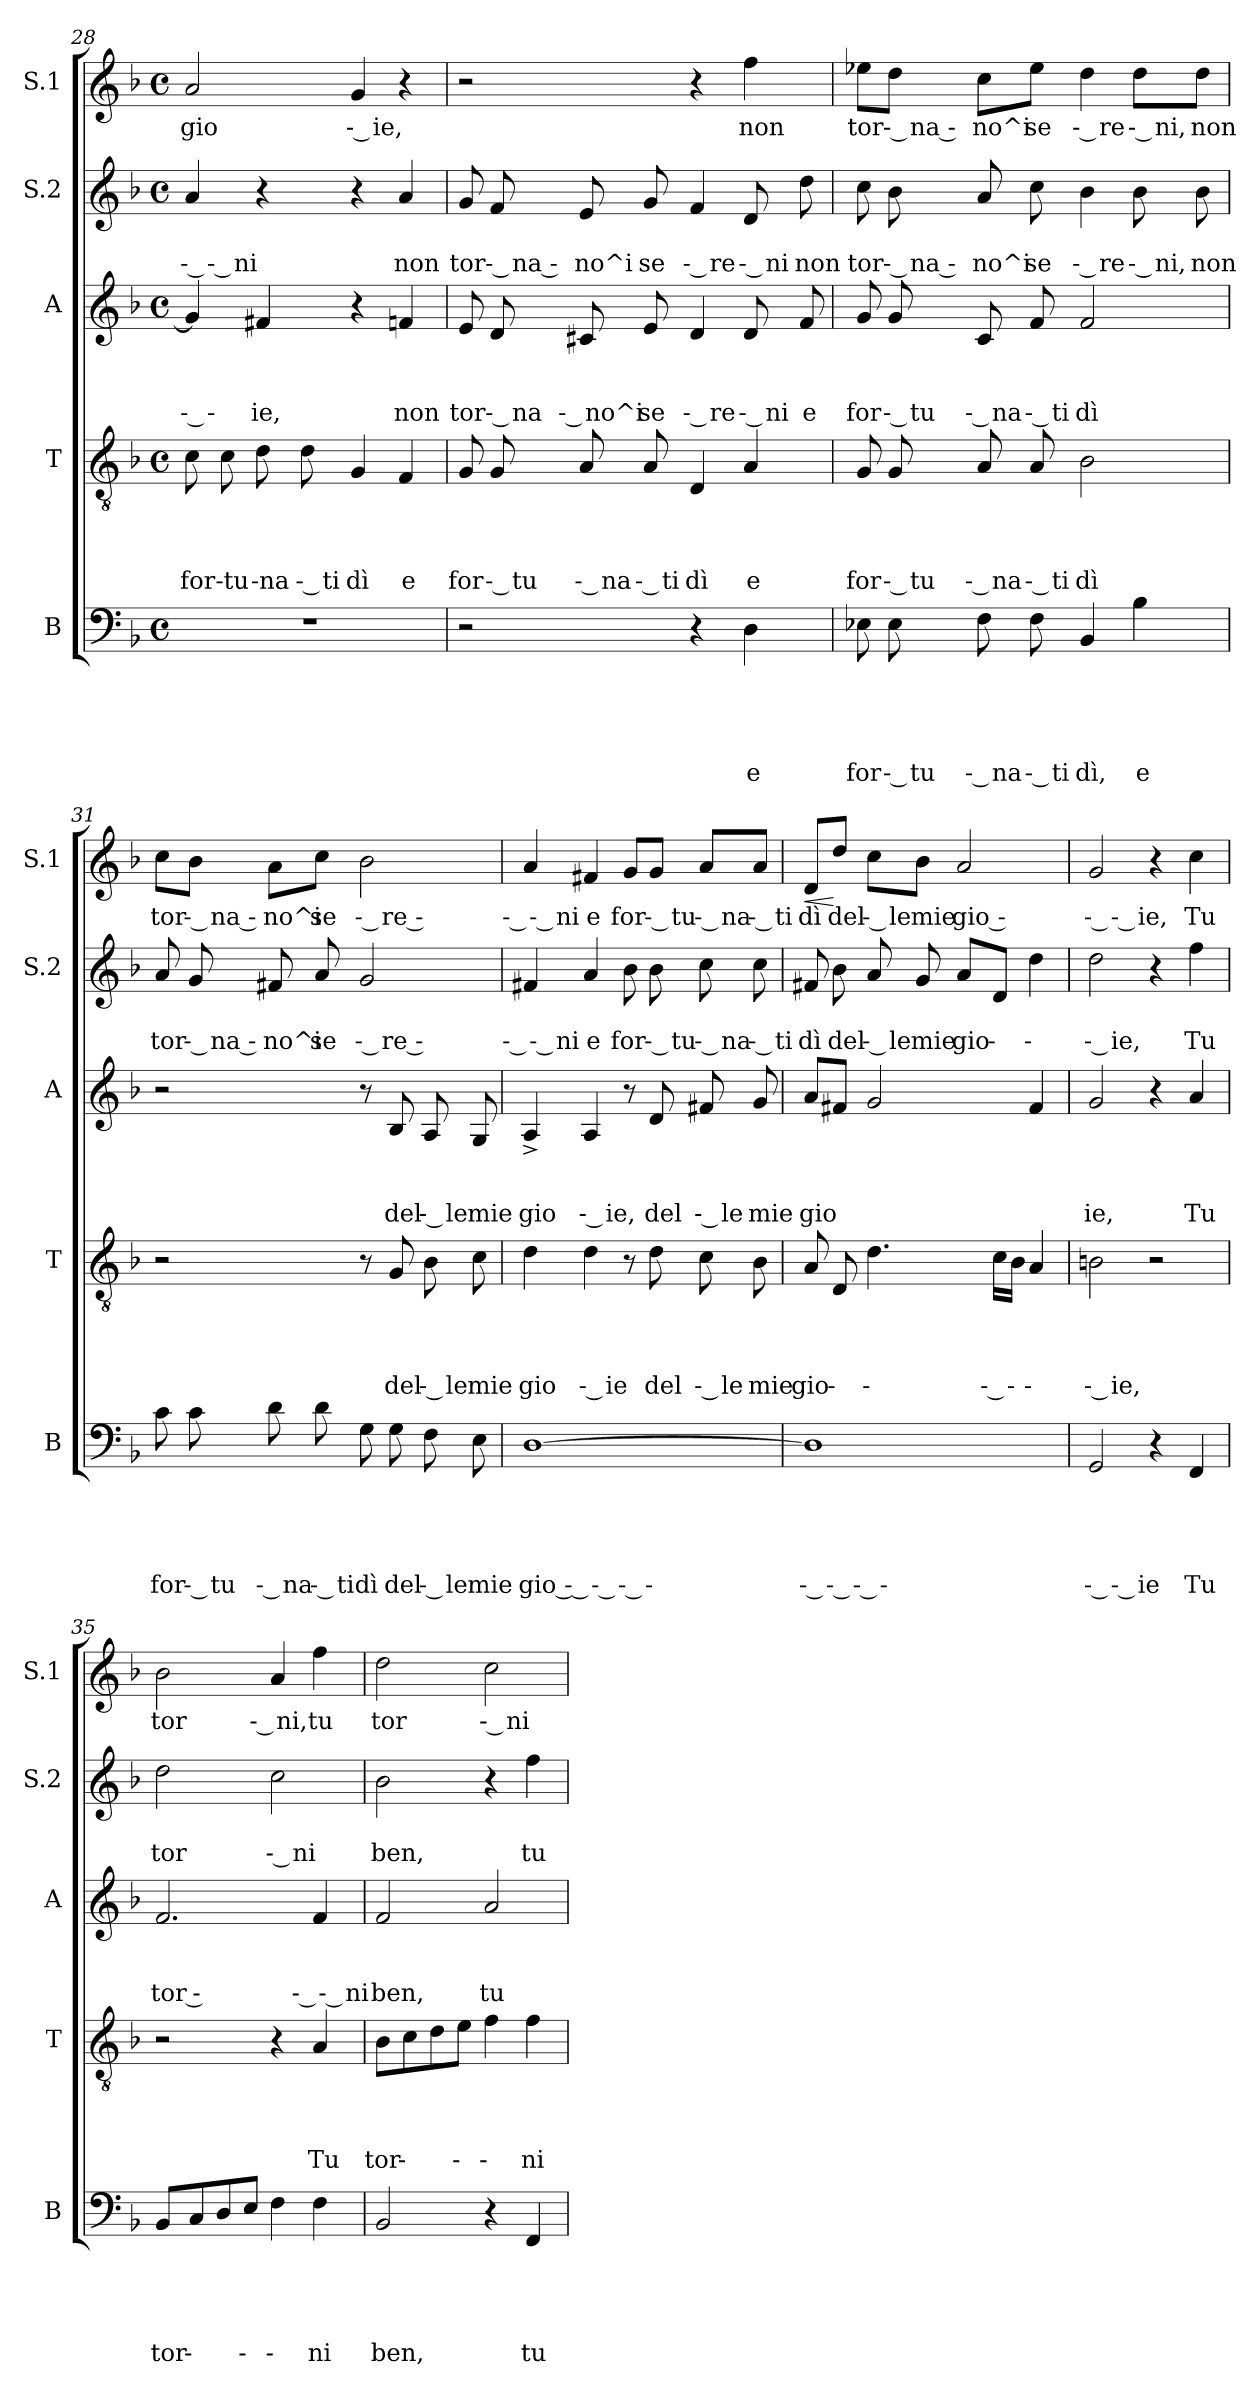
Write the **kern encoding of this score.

**kern	**text	**text	**text	**text	**text	**kern	**text	**text	**text	**text	**kern	**text	**text	**text	**kern	**text	**text	**kern	**text	**dynam
*part5	*part5	*part5	*part5	*part5	*part5	*part4	*part4	*part4	*part4	*part4	*part3	*part3	*part3	*part3	*part2	*part2	*part2	*part1	*part1	*part1
*staff5	*staff5	*staff5	*staff5	*staff5	*staff5	*staff4	*staff4	*staff4	*staff4	*staff4	*staff3	*staff3	*staff3	*staff3	*staff2	*staff2	*staff2	*staff1	*staff1	*staff1
*I"B	*	*	*	*	*	*I"T	*	*	*	*	*I"A	*	*	*	*I"S.2	*	*	*I"S.1	*	*
*I'B	*	*	*	*	*	*I'T	*	*	*	*	*I'A	*	*	*	*I'S.2	*	*	*I'S.1	*	*
*clefF4	*	*	*	*	*	*clefGv2	*	*	*	*	*clefG2	*	*	*	*clefG2	*	*	*clefG2	*	*
*k[b-]	*	*	*	*	*	*k[b-]	*	*	*	*	*k[b-]	*	*	*	*k[b-]	*	*	*k[b-]	*	*
*F:	*	*	*	*	*	*F:	*	*	*	*	*F:	*	*	*	*F:	*	*	*F:	*	*
*M4/4	*	*	*	*	*	*M4/4	*	*	*	*	*M4/4	*	*	*	*M4/4	*	*	*M4/4	*	*
*met(c)	*	*	*	*	*	*met(c)	*	*	*	*	*met(c)	*	*	*	*met(c)	*	*	*met(c)	*	*
=28	=28	=28	=28	=28	=28	=28	=28	=28	=28	=28	=28	=28	=28	=28	=28	=28	=28	=28	=28	=28
!	!	!	!	!	!	!	!	!	!	!LO:LY:b	!	!	!	!LO:LY:b:rj	!	!	!LO:LY:b:rj	!	!LO:LY:b	!
1r	.	.	.	.	.	8c\	.	.	.	for‐tu	4g/]	.	.	‐ ‐	4a/	.	‐ ‐ ni	2a/	gio	.
.	.	.	.	.	.	8c\	.	.	.	.	.	.	.	.	.	.	.	.	.	.
!	!	!	!	!	!	!	!	!	!	!LO:LY:b	!	!	!	!LO:LY:b	!	!	!	!	!	!
.	.	.	.	.	.	8d\	.	.	.	‐na	4f#X/	.	.	ie,	4r	.	.	.	.	.
!	!	!	!	!	!	!	!	!	!	!LO:LY:b:rj	!	!	!	!	!	!	!	!	!	!
.	.	.	.	.	.	8d\	.	.	.	‐ ti	.	.	.	.	.	.	.	.	.	.
!	!	!	!	!	!	!	!	!	!	!LO:LY:b	!	!	!	!	!	!	!	!	!LO:LY:b:rj	!
.	.	.	.	.	.	4G/	.	.	.	dì	4r	.	.	.	4r	.	.	4g/	‐ ie,	.
!	!	!	!	!	!	!	!	!	!	!LO:LY:b	!	!	!	!LO:LY:b	!	!	!LO:LY:b	!	!	!
.	.	.	.	.	.	4F/	.	.	.	e	4fn/	.	.	non	4a/	.	non	4r	.	.
!!LO:PB:g=z
=29	=29	=29	=29	=29	=29	=29	=29	=29	=29	=29	=29	=29	=29	=29	=29	=29	=29	=29	=29	=29
!	!	!	!	!	!	!	!	!	!	!LO:LY:b	!	!	!	!LO:LY:b	!	!	!LO:LY:b	!	!	!
2r	.	.	.	.	.	8G/	.	.	.	for	8e/	.	.	tor	8g/	.	tor	2r	.	.
!	!	!	!	!	!	!	!	!	!	!LO:LY:b:rj	!	!	!	!LO:LY:b:rj	!	!	!LO:LY:b:rj	!	!	!
.	.	.	.	.	.	8G/	.	.	.	‐ tu	8d/	.	.	‐ na	8f/	.	‐ na ‐	.	.	.
!	!	!	!	!	!	!	!	!	!	!LO:LY:b:rj	!	!	!	!LO:LY:b:rj	!	!	!LO:LY:b	!	!	!
.	.	.	.	.	.	8A/	.	.	.	‐ na	8c#X/	.	.	‐ no^i	8e/	.	no^i	.	.	.
!	!	!	!	!	!	!	!	!	!	!LO:LY:b:rj	!	!	!	!LO:LY:b	!	!	!LO:LY:b	!	!	!
.	.	.	.	.	.	8A/	.	.	.	‐ ti	8e/	.	.	se	8g/	.	se	.	.	.
!	!	!	!	!	!	!	!	!	!	!LO:LY:b	!	!	!	!LO:LY:b:rj	!	!	!LO:LY:b:rj	!	!	!
4r	.	.	.	.	.	4D/	.	.	.	dì	4d/	.	.	‐ re	4f/	.	‐ re	4r	.	.
!	!	!	!	!	!LO:LY:b	!	!	!	!	!LO:LY:b	!	!	!	!LO:LY:b:rj	!	!	!LO:LY:b:rj	!	!LO:LY:b	!
4D\	.	.	.	.	e	4A/	.	.	.	e	8d/	.	.	‐ ni	8d/	.	‐ ni	4ff\	non	.
!	!	!	!	!	!	!	!	!	!	!	!	!	!	!LO:LY:b	!	!	!LO:LY:b	!	!	!
.	.	.	.	.	.	.	.	.	.	.	8f/	.	.	e	8dd\	.	non	.	.	.
=30	=30	=30	=30	=30	=30	=30	=30	=30	=30	=30	=30	=30	=30	=30	=30	=30	=30	=30	=30	=30
!	!	!	!	!	!LO:LY:b	!	!	!	!	!LO:LY:b	!	!	!	!LO:LY:b	!	!	!LO:LY:b	!	!LO:LY:b	!
8E-X\	.	.	.	.	for	8G/	.	.	.	for	8g/	.	.	for	8cc\	.	tor	8ee-X\L	tor	.
!	!	!	!	!	!LO:LY:b:rj	!	!	!	!	!LO:LY:b:rj	!	!	!	!LO:LY:b:rj	!	!	!LO:LY:b:rj	!	!LO:LY:b:rj	!
8E-\	.	.	.	.	‐ tu	8G/	.	.	.	‐ tu	8g/	.	.	‐ tu	8b-\	.	‐ na ‐	8dd\J	‐ na ‐	.
!	!	!	!	!	!LO:LY:b:rj	!	!	!	!	!LO:LY:b:rj	!	!	!	!LO:LY:b:rj	!	!	!LO:LY:b	!	!LO:LY:b	!
8F\	.	.	.	.	‐ na	8A/	.	.	.	‐ na	8c/	.	.	‐ na	8a/	.	no^i	8cc\L	no^i	.
!	!	!	!	!	!LO:LY:b:rj	!	!	!	!	!LO:LY:b:rj	!	!	!	!LO:LY:b:rj	!	!	!LO:LY:b	!	!LO:LY:b	!
8F\	.	.	.	.	‐ ti	8A/	.	.	.	‐ ti	8f/	.	.	‐ ti	8cc\	.	se	8ee-\J	se	.
!	!	!	!	!	!LO:LY:b	!	!	!	!	!LO:LY:b	!	!	!	!LO:LY:b	!	!	!LO:LY:b:rj	!	!LO:LY:b:rj	!
4BB-/	.	.	.	.	dì,	2B-\	.	.	.	dì	2f/	.	.	dì	4b-\	.	‐ re	4dd\	‐ re	.
!	!	!	!	!	!LO:LY:b	!	!	!	!	!	!	!	!	!	!	!	!LO:LY:b:rj	!	!LO:LY:b:rj	!
4B-\	.	.	.	.	e	.	.	.	.	.	.	.	.	.	8b-\	.	‐ ni,	8dd\L	‐ ni,	.
!	!	!	!	!	!	!	!	!	!	!	!	!	!	!	!	!	!LO:LY:b	!	!LO:LY:b	!
.	.	.	.	.	.	.	.	.	.	.	.	.	.	.	8b-\	.	non	8dd\J	non	.
=31	=31	=31	=31	=31	=31	=31	=31	=31	=31	=31	=31	=31	=31	=31	=31	=31	=31	=31	=31	=31
!	!	!	!	!	!LO:LY:b	!	!	!	!	!	!	!	!	!	!	!	!LO:LY:b	!	!LO:LY:b	!
8c\	.	.	.	.	for	2r	.	.	.	.	2r	.	.	.	8a/	.	tor	8cc\L	tor	.
!	!	!	!	!	!LO:LY:b:rj	!	!	!	!	!	!	!	!	!	!	!	!LO:LY:b:rj	!	!LO:LY:b:rj	!
8c\	.	.	.	.	‐ tu	.	.	.	.	.	.	.	.	.	8g/	.	‐ na ‐	8b-\J	‐ na ‐	.
!	!	!	!	!	!LO:LY:b:rj	!	!	!	!	!	!	!	!	!	!	!	!LO:LY:b	!	!LO:LY:b	!
8d\	.	.	.	.	‐ na	.	.	.	.	.	.	.	.	.	8f#X/	.	no^i	8a\L	no^i	.
!	!	!	!	!	!LO:LY:b:rj	!	!	!	!	!	!	!	!	!	!	!	!LO:LY:b	!	!LO:LY:b	!
8d\	.	.	.	.	‐ ti	.	.	.	.	.	.	.	.	.	8a/	.	se	8cc\J	se	.
!	!	!	!	!	!LO:LY:b	!	!	!	!	!	!	!	!	!	!	!	!LO:LY:b:rj	!	!LO:LY:b:rj	!
8G\	.	.	.	.	dì	8r	.	.	.	.	8r	.	.	.	2g/	.	‐ re ‐	2b-\	‐ re ‐	.
!	!	!	!	!	!LO:LY:b	!	!	!	!	!LO:LY:b	!	!	!	!LO:LY:b	!	!	!	!	!	!
8G\	.	.	.	.	del	8G/	.	.	.	del	8B-/	.	.	del	.	.	.	.	.	.
!	!	!	!	!	!LO:LY:b:rj	!	!	!	!	!LO:LY:b:rj	!	!	!	!LO:LY:b:rj	!	!	!	!	!	!
8F\	.	.	.	.	‐ le	8B-\	.	.	.	‐ le	8A/	.	.	‐ le	.	.	.	.	.	.
!	!	!	!	!	!LO:LY:b	!	!	!	!	!LO:LY:b	!	!	!	!LO:LY:b	!	!	!	!	!	!
8E\	.	.	.	.	mie	8c\	.	.	.	mie	8G/	.	.	mie	.	.	.	.	.	.
=32	=32	=32	=32	=32	=32	=32	=32	=32	=32	=32	=32	=32	=32	=32	=32	=32	=32	=32	=32	=32
!	!	!	!	!	!LO:LY:b	!	!	!	!	!LO:LY:b	!	!	!	!LO:LY:b	!	!	!LO:LY:b:rj	!	!LO:LY:b:rj	!
[<1D	.	.	.	.	gio ‐ ‐ ‐ ‐	4d\	.	.	.	gio	4A^</	.	.	gio	4f#X/	.	‐ ‐ ni	4a/	‐ ‐ ni	.
!	!	!	!	!	!	!	!	!	!	!LO:LY:b:rj	!	!	!	!LO:LY:b:rj	!	!	!LO:LY:b	!	!LO:LY:b	!
.	.	.	.	.	.	4d\	.	.	.	‐ ie	4A/	.	.	‐ ie,	4a/	.	e	4f#X/	e	.
!	!	!	!	!	!	!	!	!	!	!	!	!	!	!	!	!	!LO:LY:b	!	!LO:LY:b	!
.	.	.	.	.	.	8r	.	.	.	.	8r	.	.	.	8b-\	.	for	8g/L	for	.
!	!	!	!	!	!	!	!	!	!	!LO:LY:b	!	!	!	!LO:LY:b	!	!	!LO:LY:b:rj	!	!LO:LY:b:rj	!
.	.	.	.	.	.	8d\	.	.	.	del	8d/	.	.	del	8b-\	.	‐ tu	8g/J	‐ tu	.
!	!	!	!	!	!	!	!	!	!	!LO:LY:b:rj	!	!	!	!LO:LY:b:rj	!	!	!LO:LY:b:rj	!	!LO:LY:b:rj	!
.	.	.	.	.	.	8c\	.	.	.	‐ le	8f#X/	.	.	‐ le	8cc\	.	‐ na	8a/L	‐ na	.
!	!	!	!	!	!	!	!	!	!	!LO:LY:b	!	!	!	!LO:LY:b	!	!	!LO:LY:b:rj	!	!LO:LY:b:rj	!
.	.	.	.	.	.	8B-\	.	.	.	mie	8g/	.	.	mie	8cc\	.	‐ ti	8a/J	‐ ti	.
!!LO:LB:g=z
=33	=33	=33	=33	=33	=33	=33	=33	=33	=33	=33	=33	=33	=33	=33	=33	=33	=33	=33	=33	=33
!	!	!	!	!	!LO:LY:b:rj	!	!	!	!	!LO:LY:b	!	!	!	!LO:LY:b	!	!	!LO:LY:b	!	!LO:LY:b	!LO:HP:b
1D]	.	.	.	.	‐ ‐ ‐ ‐	8A/	.	.	.	gio	8a/L	.	.	gio	8f#X/	.	dì	8d/L	dì	<
!	!	!	!	!	!	!	!	!	!	!LO:LY:b:rj	!	!	!	!	!	!	!LO:LY:b	!	!LO:LY:b	!
.	.	.	.	.	.	8D/	.	.	.	‐	8f#X/J	.	.	.	8b-\	.	del	8dd/J	del	[
!	!	!	!	!	!	!	!	!	!	!LO:LY:b	!	!	!	!	!	!	!LO:LY:b:rj	!	!LO:LY:b:rj	!
.	.	.	.	.	.	4.d\	.	.	.	‐	2g/	.	.	.	8a/	.	‐ le	8cc\L	‐ le	.
!	!	!	!	!	!	!	!	!	!	!	!	!	!	!	!	!	!LO:LY:b	!	!LO:LY:b	!
.	.	.	.	.	.	.	.	.	.	.	.	.	.	.	8g/	.	mie	8b-\J	mie	.
!	!	!	!	!	!	!	!	!	!	!	!	!	!	!	!	!	!LO:LY:b	!	!LO:LY:b	!
.	.	.	.	.	.	.	.	.	.	.	.	.	.	.	8a/L	.	gio	2a/	gio ‐	.
!	!	!	!	!	!	!	!	!	!	!LO:LY:b:rj	!	!	!	!	!	!	!LO:LY:b:rj	!	!	!
.	.	.	.	.	.	16c\LL	.	.	.	‐ ‐	.	.	.	.	8d/J	.	‐	.	.	.
.	.	.	.	.	.	16B-\JJ	.	.	.	.	.	.	.	.	.	.	.	.	.	.
!	!	!	!	!	!	!	!	!	!	!LO:LY:b:rj	!	!	!	!	!	!	!LO:LY:b:rj	!	!	!
.	.	.	.	.	.	4A/	.	.	.	‐	4f#/	.	.	.	4dd\	.	‐	.	.	.
=34	=34	=34	=34	=34	=34	=34	=34	=34	=34	=34	=34	=34	=34	=34	=34	=34	=34	=34	=34	=34
!	!	!	!	!	!LO:LY:b:rj	!	!	!	!	!LO:LY:b:rj	!	!	!	!LO:LY:b	!	!	!LO:LY:b:rj	!	!LO:LY:b:rj	!
2GG/	.	.	.	.	‐ ‐ ie	2Bn\	.	.	.	‐ ie,	2g/	.	.	ie,	2dd\	.	‐ ie,	2g/	‐ ‐ ie,	.
4r	.	.	.	.	.	2r	.	.	.	.	4r	.	.	.	4r	.	.	4r	.	.
!	!	!	!	!	!LO:LY:b	!	!	!	!	!	!	!	!	!LO:LY:b	!	!	!LO:LY:b	!	!LO:LY:b	!
4FF/	.	.	.	.	Tu	.	.	.	.	.	4a/	.	.	Tu	4ff\	.	Tu	4cc\	Tu	.
=35	=35	=35	=35	=35	=35	=35	=35	=35	=35	=35	=35	=35	=35	=35	=35	=35	=35	=35	=35	=35
!	!	!	!	!	!LO:LY:b	!	!	!	!	!	!	!	!	!LO:LY:b	!	!	!LO:LY:b	!	!LO:LY:b	!
8BB-/L	.	.	.	.	tor	2r	.	.	.	.	2.f/	.	.	tor ‐	2dd\	.	tor	2b-\	tor	.
!	!	!	!	!	!LO:LY:b	!	!	!	!	!	!	!	!	!	!	!	!	!	!	!
8C/	.	.	.	.	‐	.	.	.	.	.	.	.	.	.	.	.	.	.	.	.
8D/	.	.	.	.	.	.	.	.	.	.	.	.	.	.	.	.	.	.	.	.
!	!	!	!	!	!LO:LY:b:rj	!	!	!	!	!	!	!	!	!	!	!	!	!	!	!
8E/J	.	.	.	.	‐	.	.	.	.	.	.	.	.	.	.	.	.	.	.	.
!	!	!	!	!	!LO:LY:b	!	!	!	!	!	!	!	!	!	!	!	!LO:LY:b:rj	!	!LO:LY:b:rj	!
4F\	.	.	.	.	‐	4r	.	.	.	.	.	.	.	.	2cc\	.	‐ ni	4a/	‐ ni,	.
!	!	!	!	!	!LO:LY:b	!	!	!	!	!LO:LY:b	!	!	!	!LO:LY:b:rj	!	!	!	!	!LO:LY:b	!
4F\	.	.	.	.	ni	4A/	.	.	.	Tu	4f/	.	.	‐ ‐ ni	.	.	.	4ff\	tu	.
=36	=36	=36	=36	=36	=36	=36	=36	=36	=36	=36	=36	=36	=36	=36	=36	=36	=36	=36	=36	=36
!	!	!	!	!	!LO:LY:b	!	!	!	!	!LO:LY:b	!	!	!	!LO:LY:b	!	!	!LO:LY:b	!	!LO:LY:b	!
2BB-/	.	.	.	.	ben,	8B-\L	.	.	.	tor	2f/	.	.	ben,	2b-\	.	ben,	2dd\	tor	.
!	!	!	!	!	!	!	!	!	!	!LO:LY:b	!	!	!	!	!	!	!	!	!	!
.	.	.	.	.	.	8c\	.	.	.	‐	.	.	.	.	.	.	.	.	.	.
.	.	.	.	.	.	8d\	.	.	.	.	.	.	.	.	.	.	.	.	.	.
!	!	!	!	!	!	!	!	!	!	!LO:LY:b:rj	!	!	!	!	!	!	!	!	!	!
.	.	.	.	.	.	8e\J	.	.	.	‐	.	.	.	.	.	.	.	.	.	.
!	!	!	!	!	!	!	!	!	!	!LO:LY:b	!	!	!	!LO:LY:b	!	!	!	!	!LO:LY:b:rj	!
4r	.	.	.	.	.	4f\	.	.	.	‐	2a/	.	.	tu	4r	.	.	2cc\	‐ ni	.
!	!	!	!	!	!LO:LY:b	!	!	!	!	!LO:LY:b	!	!	!	!	!	!	!LO:LY:b	!	!	!
4FF/	.	.	.	.	tu	4f\	.	.	.	ni	.	.	.	.	4ff\	.	tu	.	.	.
=	=	=	=	=	=	=	=	=	=	=	=	=	=	=	=	=	=	=	=	=
*-	*-	*-	*-	*-	*-	*-	*-	*-	*-	*-	*-	*-	*-	*-	*-	*-	*-	*-	*-	*-
